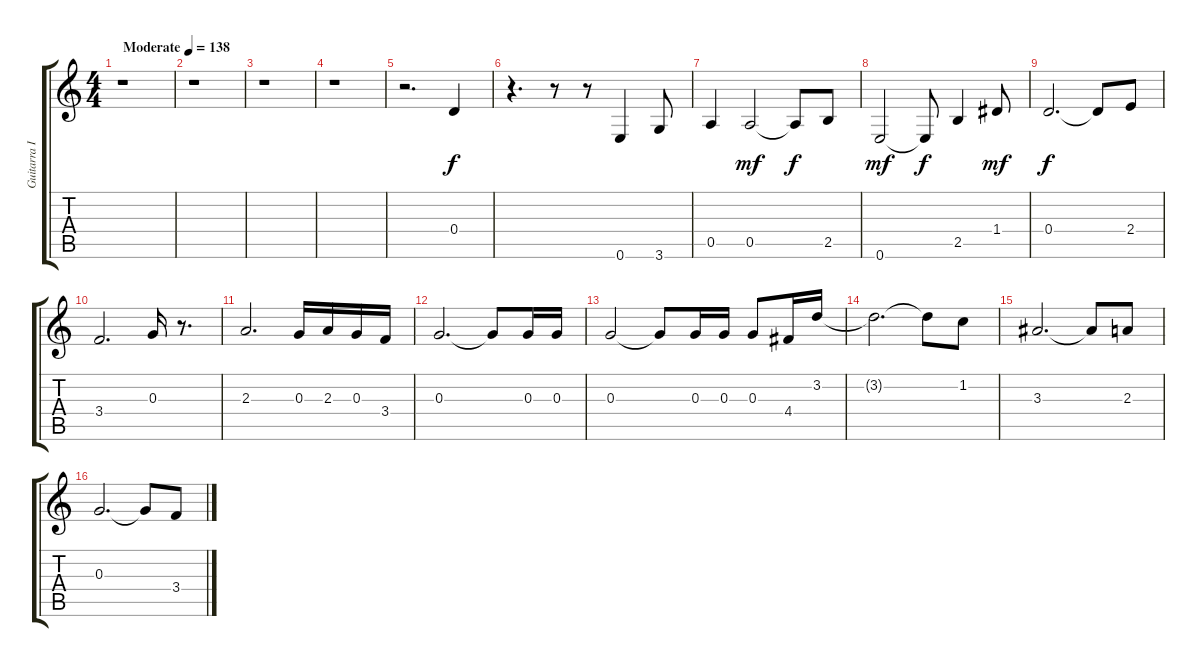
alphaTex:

\track ("Guitarra III (Clásica)" "Guitarra I") {instrument acousticguitarnylon}
\staff {score tabs}
\tuning (E4 B3 G3 D3 A2 E2) {hide}
\ts (4 4)
\tempo (138 "Moderate")
\clef g2
\ks c
r.1{dy f instrument acousticguitarnylon} |
r.1 |
r.1 |
r.1 |
r.2{d} 0.4.4 |
r.4{d} r.8 r.8 0.6.4 3.6.8 |
0.5.4 0.5.2{dy mf} 0.5{t}.8{dy f} 2.5.8 |
0.6.2{dy mf} 0.6{t}.8{dy f} 2.5.4 1.4.8{dy mf} |
0.4.2{d dy f} 0.4{t}.8 2.4.8 |
3.4.2{d} 0.3.16 r.8{d} |
2.3.2{d} 0.3.16 2.3.16 0.3.16 3.4.16 |
0.3.2{d} 0.3{t}.8 0.3.16 0.3.16 |
0.3.2 0.3{t}.8 0.3.16 0.3.16 0.3.8 4.4.16 3.2.16 |
3.2{t}.2{d} 3.2{t}.8 1.2.8 |
3.3.2{d} 3.3{t}.8 2.3.8 |
0.3.2{d} 0.3{t}.8 3.4.8
